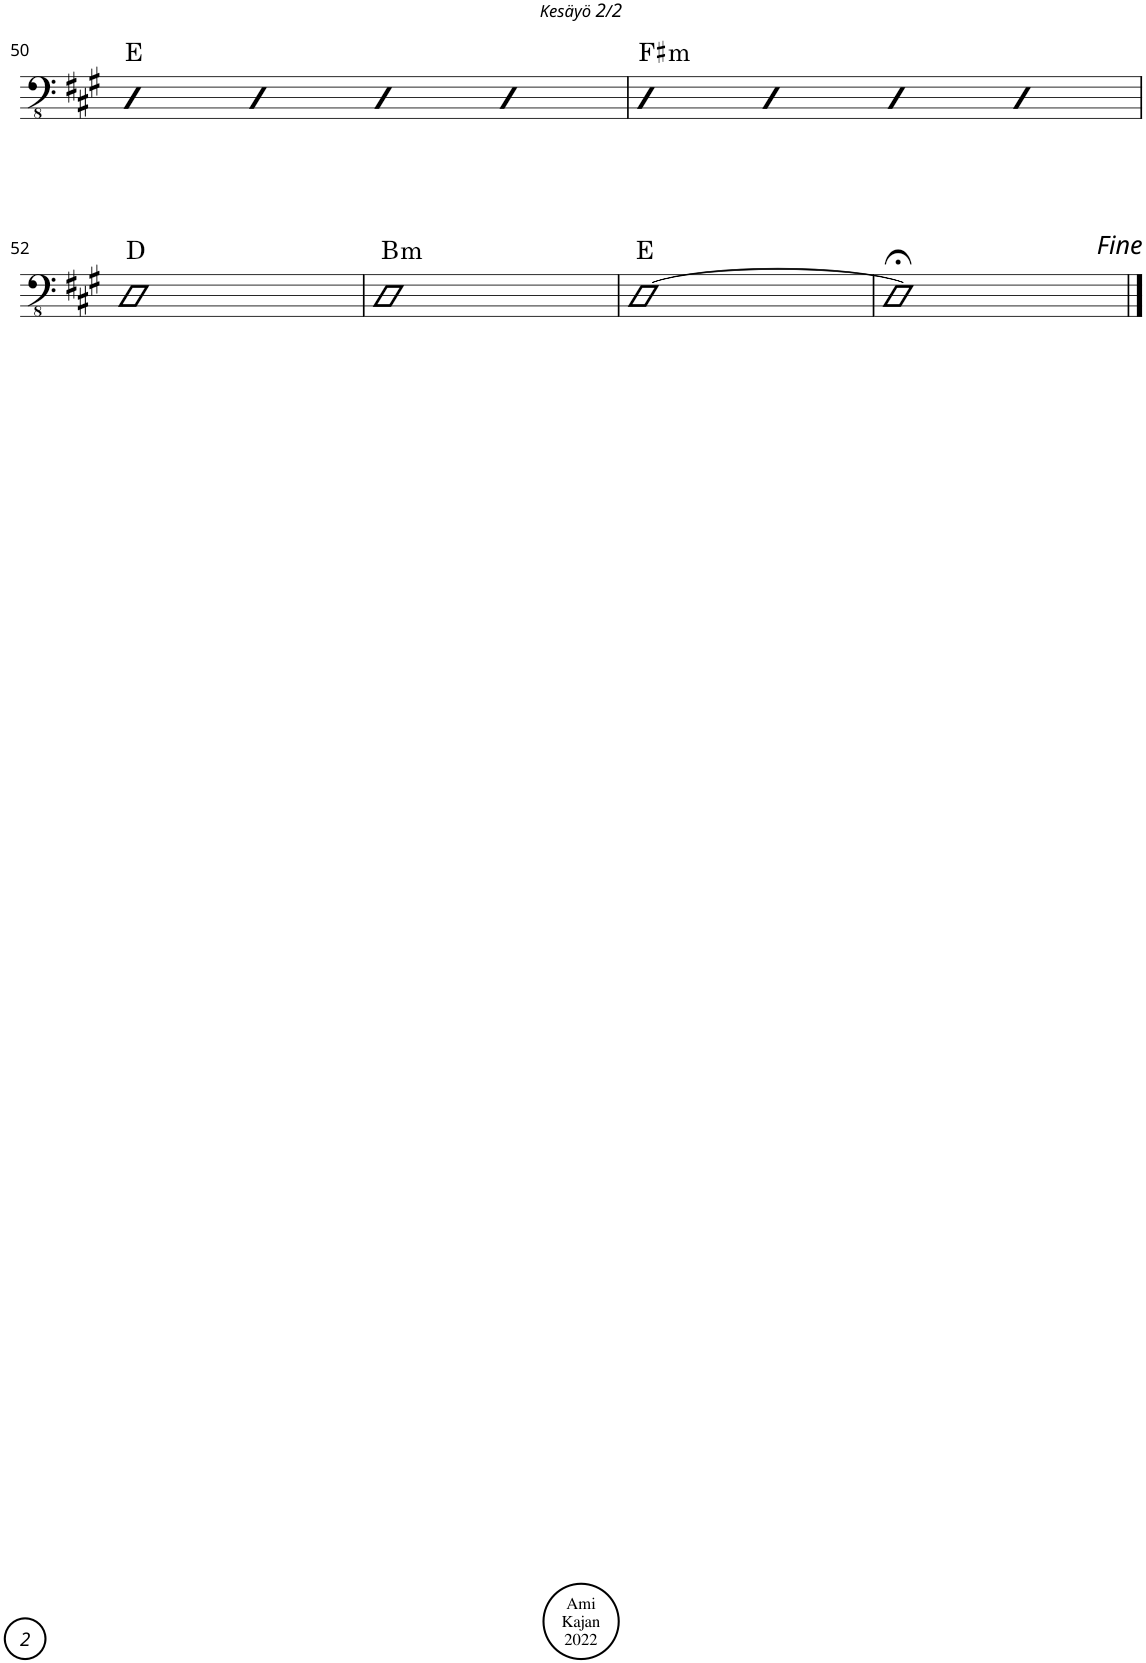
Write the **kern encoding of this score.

**kern	**harte
*part1	*part1
*staff1	*
*I"Acoustic Bass	*
*I'Bass	*
!!LO:PB:g=z
*clefFv4	*
*k[f#c#g#]	*
*M4/4	*
*met(c)	*
=50	=50
4BBB	E:maj
4BBB	.
4BBB	.
4BBB	.
=51	=51
!	!LO:H:kt=m
4BBB	F#:min
4BBB	.
4BBB	.
4BBB	.
!!LO:LB:g=z
=52	=52
1BBB	D:maj
=53	=53
!	!LO:H:kt=m
1BBB	B:min
=54	=54
[1BBB	E:maj
=55	=55
1BBB;<]	.
==	==
*-	*-
